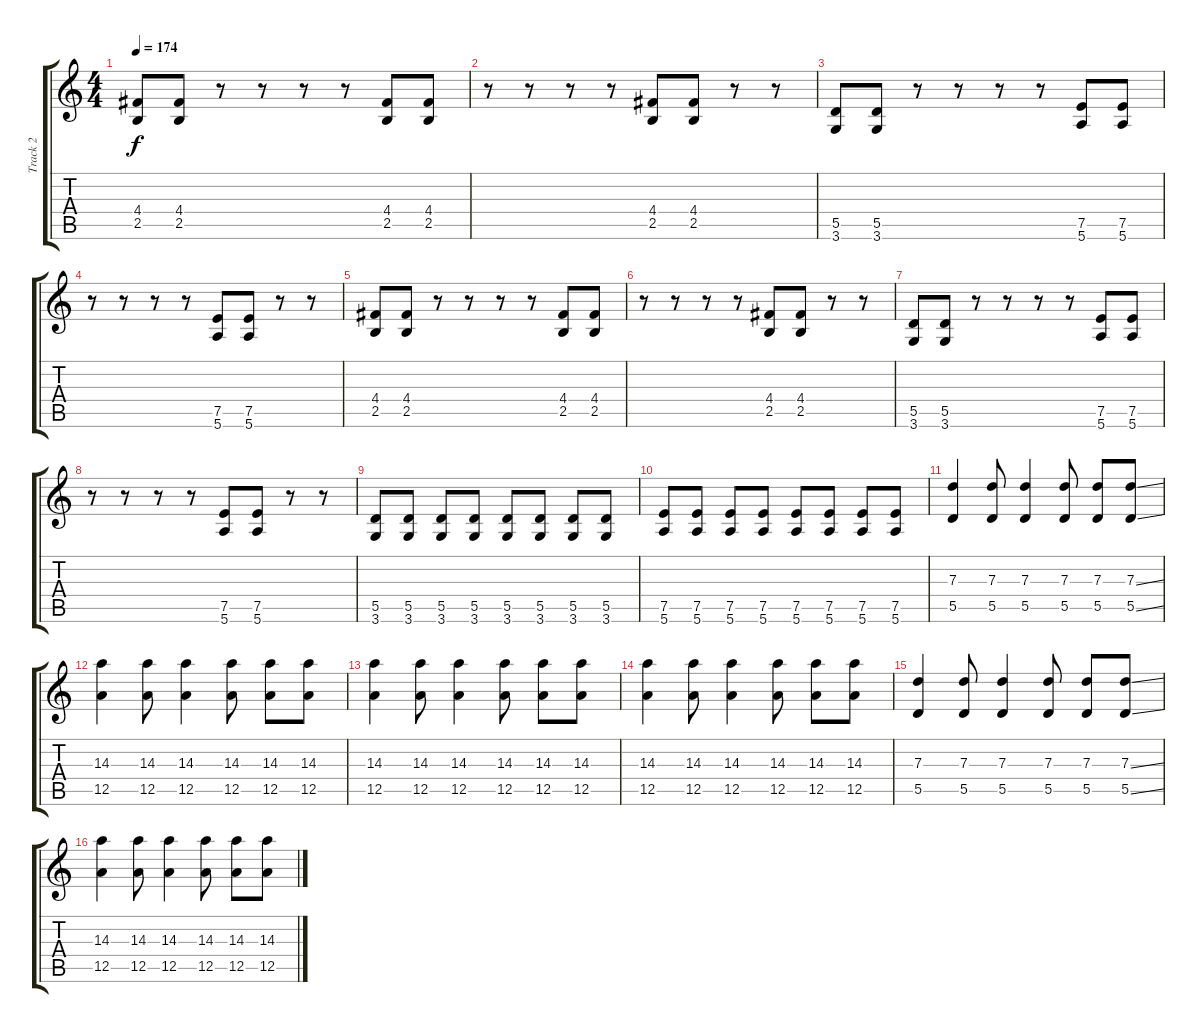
\track ("Track 2" "Track 2") {instrument acousticguitarsteel}
\staff {score tabs}
\tuning (E4 B3 G3 D3 A2 E2) {hide}
\ts (4 4)
\tempo 174
\clef g2
\ks c
(4.4 2.5).8{dy f} (4.4 2.5).8 r.8 r.8 r.8 r.8 (4.4 2.5).8 (4.4 2.5).8 |
r.8 r.8 r.8 r.8 (4.4 2.5).8 (4.4 2.5).8 r.8 r.8 |
(5.5 3.6).8 (5.5 3.6).8 r.8 r.8 r.8 r.8 (7.5 5.6).8 (7.5 5.6).8 |
r.8 r.8 r.8 r.8 (7.5 5.6).8 (7.5 5.6).8 r.8 r.8 |
(4.4 2.5).8 (4.4 2.5).8 r.8 r.8 r.8 r.8 (4.4 2.5).8 (4.4 2.5).8 |
r.8 r.8 r.8 r.8 (4.4 2.5).8 (4.4 2.5).8 r.8 r.8 |
(5.5 3.6).8 (5.5 3.6).8 r.8 r.8 r.8 r.8 (7.5 5.6).8 (7.5 5.6).8 |
r.8 r.8 r.8 r.8 (7.5 5.6).8 (7.5 5.6).8 r.8 r.8 |
(5.5 3.6).8 (5.5 3.6).8 (5.5 3.6).8 (5.5 3.6).8 (5.5 3.6).8 (5.5 3.6).8 (5.5 3.6).8 (5.5 3.6).8 |
(7.5 5.6).8 (7.5 5.6).8 (7.5 5.6).8 (7.5 5.6).8 (7.5 5.6).8 (7.5 5.6).8 (7.5 5.6).8 (7.5 5.6).8 |
(7.3 5.5).4 (7.3 5.5).8 (7.3 5.5).4 (7.3 5.5).8 (7.3 5.5).8 (7.3{ss} 5.5{ss}).8 |
(14.3 12.5).4 (14.3 12.5).8 (14.3 12.5).4 (14.3 12.5).8 (14.3 12.5).8 (14.3 12.5).8 |
(14.3 12.5).4 (14.3 12.5).8 (14.3 12.5).4 (14.3 12.5).8 (14.3 12.5).8 (14.3 12.5).8 |
(14.3 12.5).4 (14.3 12.5).8 (14.3 12.5).4 (14.3 12.5).8 (14.3 12.5).8 (14.3 12.5).8 |
(7.3 5.5).4 (7.3 5.5).8 (7.3 5.5).4 (7.3 5.5).8 (7.3 5.5).8 (7.3{ss} 5.5{ss}).8 |
(14.3 12.5).4 (14.3 12.5).8 (14.3 12.5).4 (14.3 12.5).8 (14.3 12.5).8 (14.3 12.5).8
